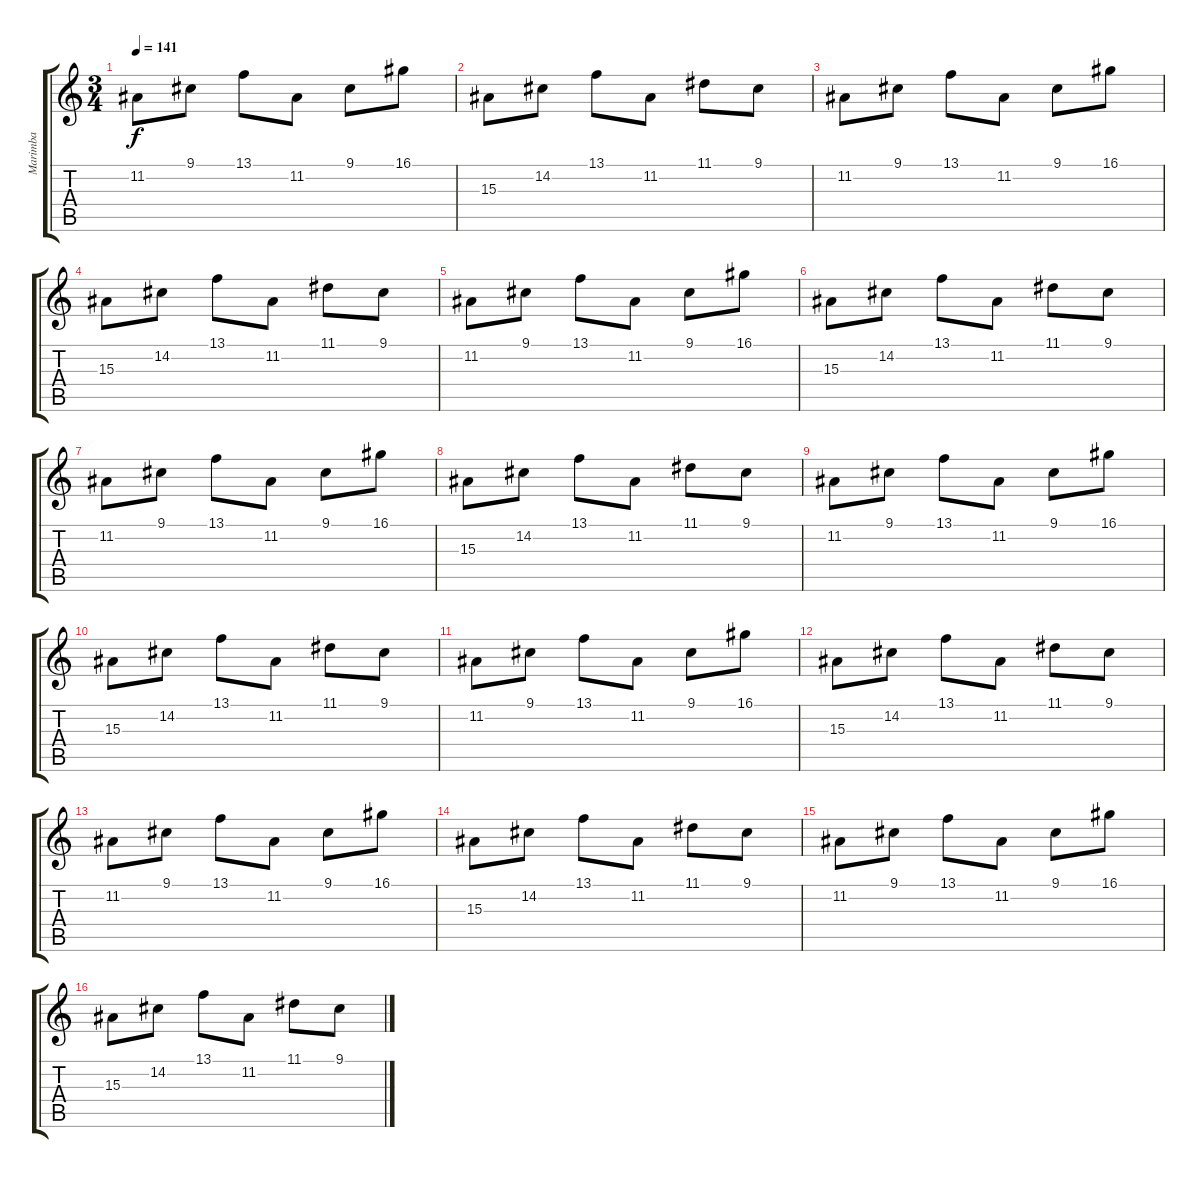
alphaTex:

\track ("Marimba" "Marimba") {instrument marimba}
\staff {score tabs}
\tuning (E4 B3 G3 D3 A2 E2) {hide}
\ts (3 4)
\tempo 141
\clef g2
\ks c
11.2.8{dy f instrument marimba} 9.1.8 13.1.8 11.2.8 9.1.8 16.1.8 |
15.3.8 14.2.8 13.1.8 11.2.8 11.1.8 9.1.8 |
11.2.8 9.1.8 13.1.8 11.2.8 9.1.8 16.1.8 |
15.3.8 14.2.8 13.1.8 11.2.8 11.1.8 9.1.8 |
11.2.8 9.1.8 13.1.8 11.2.8 9.1.8 16.1.8 |
15.3.8 14.2.8 13.1.8 11.2.8 11.1.8 9.1.8 |
11.2.8 9.1.8 13.1.8 11.2.8 9.1.8 16.1.8 |
15.3.8 14.2.8 13.1.8 11.2.8 11.1.8 9.1.8 |
11.2.8 9.1.8 13.1.8 11.2.8 9.1.8 16.1.8 |
15.3.8 14.2.8 13.1.8 11.2.8 11.1.8 9.1.8 |
11.2.8 9.1.8 13.1.8 11.2.8 9.1.8 16.1.8 |
15.3.8 14.2.8 13.1.8 11.2.8 11.1.8 9.1.8 |
11.2.8 9.1.8 13.1.8 11.2.8 9.1.8 16.1.8 |
15.3.8 14.2.8 13.1.8 11.2.8 11.1.8 9.1.8 |
11.2.8 9.1.8 13.1.8 11.2.8 9.1.8 16.1.8 |
15.3.8 14.2.8 13.1.8 11.2.8 11.1.8 9.1.8
